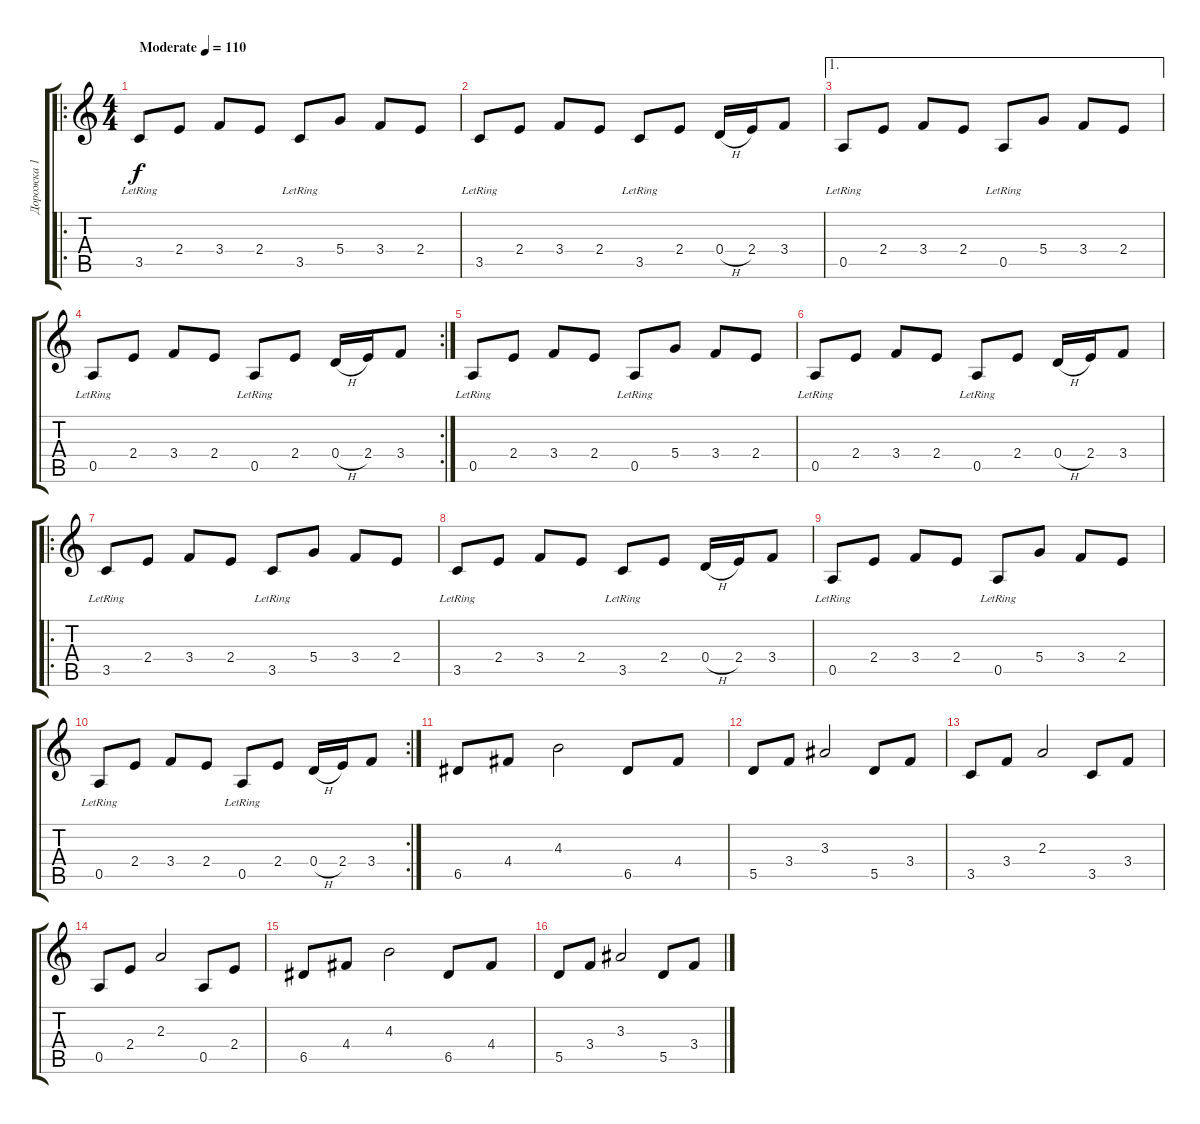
\track ("Дорожка 1" "Дорожка 1") {instrument electricguitarjazz}
\staff {score tabs}
\tuning (E4 B3 G3 D3 A2 E2) {hide}
\ro
\ts (4 4)
\tempo (110 "Moderate")
\clef g2
\ks c
3.5{lr}.8{dy f instrument electricguitarjazz} 2.4.8 3.4.8 2.4.8 3.5{lr}.8 5.4.8 3.4.8 2.4.8 |
3.5{lr}.8 2.4.8 3.4.8 2.4.8 3.5{lr}.8 2.4.8 0.4{h}.16 2.4.16 3.4.8 |
\ae 1
0.5{lr}.8 2.4.8 3.4.8 2.4.8 0.5{lr}.8 5.4.8 3.4.8 2.4.8 |
\rc 2
0.5{lr}.8 2.4.8 3.4.8 2.4.8 0.5{lr}.8 2.4.8 0.4{h}.16 2.4.16 3.4.8 |
0.5{lr}.8 2.4.8 3.4.8 2.4.8 0.5{lr}.8 5.4.8 3.4.8 2.4.8 |
0.5{lr}.8 2.4.8 3.4.8 2.4.8 0.5{lr}.8 2.4.8 0.4{h}.16 2.4.16 3.4.8 |
\ro
3.5{lr}.8 2.4.8 3.4.8 2.4.8 3.5{lr}.8 5.4.8 3.4.8 2.4.8 |
3.5{lr}.8 2.4.8 3.4.8 2.4.8 3.5{lr}.8 2.4.8 0.4{h}.16 2.4.16 3.4.8 |
0.5{lr}.8 2.4.8 3.4.8 2.4.8 0.5{lr}.8 5.4.8 3.4.8 2.4.8 |
\rc 2
0.5{lr}.8 2.4.8 3.4.8 2.4.8 0.5{lr}.8 2.4.8 0.4{h}.16 2.4.16 3.4.8 |
6.5.8 4.4.8 4.3.2 6.5.8 4.4.8 |
5.5.8 3.4.8 3.3.2 5.5.8 3.4.8 |
3.5.8 3.4.8 2.3.2 3.5.8 3.4.8 |
0.5.8 2.4.8 2.3.2 0.5.8 2.4.8 |
6.5.8 4.4.8 4.3.2 6.5.8 4.4.8 |
5.5.8 3.4.8 3.3.2 5.5.8 3.4.8
